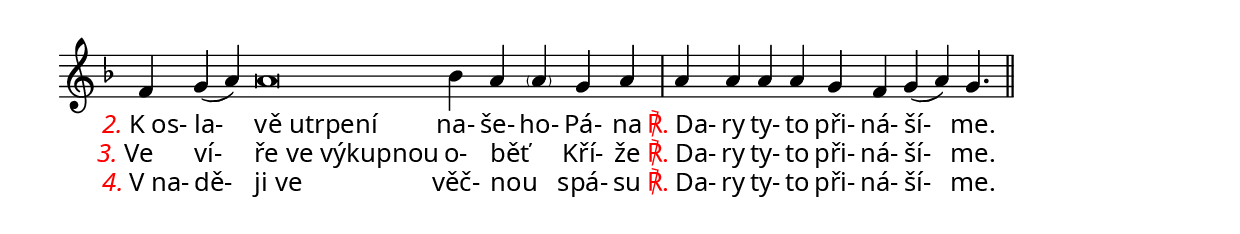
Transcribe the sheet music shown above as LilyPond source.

\version "2.11.57"
\include "deutsch.ly"

\paper {
  indent = #0
  #(define fonts
    (make-pango-font-tree "Junicode"
                          "Nimbus Sans"
                          "Luxi Mono"
                          (/ staff-height pt 20)))
}

\layout {
  line-width = #180
  \context {
    \Score
    \omit BarNumber
    \omit TimeSignature
  }
}

\score {
  <<
  \new Staff {
    \new Voice = "one" { \relative c' {
  \key f \major
  \cadenzaOn
  f4 g ( a) a\breve b4 a \parenthesize a g a \bar "|" a a a a g f g ( a ) g4. \bar "||"
}
}
}
    \new Lyrics \lyricsto "one" {
\once \override LyricText.self-alignment-X = #0.04
\markup{{\with-color #red \italic 2.} K os-} la- 
\once \override LyricText.self-alignment-X = #LEFT
"vě utrpení" na- še- ho- Pá- na \markup{{\with-color #red ℟.}Da-} ry ty- to při- ná- ší- me.
  }
    \new Lyrics \lyricsto "one" {
\once \override LyricText.self-alignment-X = #0.95
\markup{{\with-color #red \italic 3.} Ve} ví- 
\once \override LyricText.self-alignment-X = #LEFT
"ře ve výkupnou" o- běť _ Kří- že \markup{{\with-color #red ℟.}Da-} ry ty- to při- ná- ší- me.
  }
    \new Lyrics \lyricsto "one" {
\markup{{\with-color #red \italic 4.} V na-} dě- 
\once \override LyricText.self-alignment-X = #LEFT
"ji ve" věč- nou _ spá- su \markup{{\with-color #red ℟.}Da-} ry ty- to při- ná- ší- me.
  }
  >>
}
\header {
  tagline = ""
}
